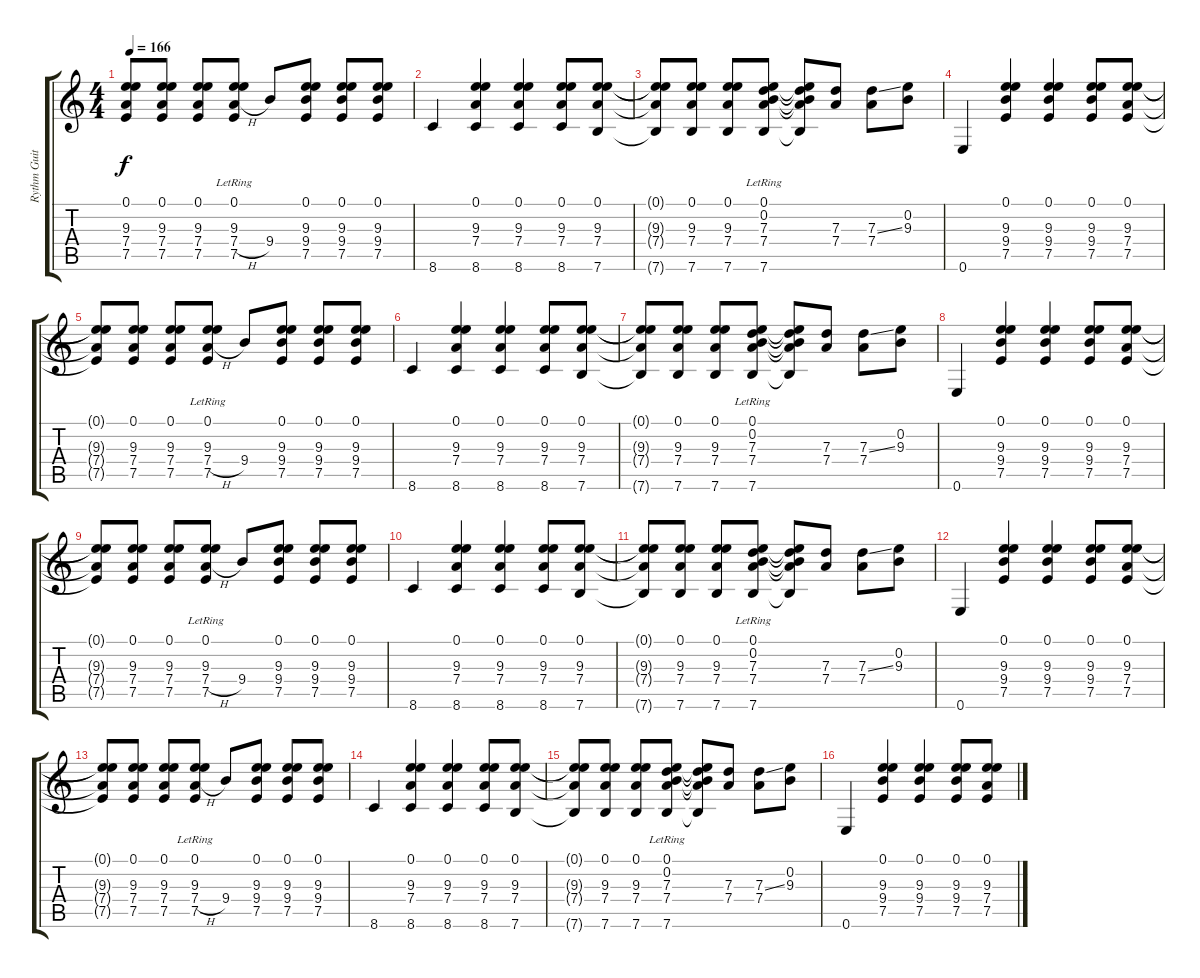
\track ("Rythm Guitar" "Rythm Guit") {instrument distortionguitar}
\staff {score tabs}
\tuning (E4 B3 G3 D3 A2 E2) {hide}
\ts (4 4)
\tempo 166
\clef g2
\ks c
(0.1{t} 9.3{t} 7.4{t} 7.5{t}).8{dy f} (0.1 9.3 7.4 7.5).8 (0.1 9.3 7.4 7.5).8 (0.1{lr} 9.3{lr} 7.4{h} 7.5{lr}).8 9.4.8 (0.1 9.3 9.4 7.5).8 (0.1 9.3 9.4 7.5).8 (0.1 9.3 9.4 7.5).8 |
8.6.4 (0.1 9.3 7.4 8.6).4 (0.1 9.3 7.4 8.6).4 (0.1 9.3 7.4 8.6).8 (0.1 9.3 7.4 7.6).8 |
(0.1{t} 9.3{t} 7.4{t} 7.6{t}).8 (0.1 9.3 7.4 7.6).8 (0.1 9.3 7.4 7.6).8 (0.1{lr} 0.2{lr} 7.3{lr} 7.4{lr} 7.6{lr}).8 (0.1{t} 0.2{t} 7.3{t} 7.4{t} 7.6{t}).8 (7.3 7.4).8 (7.3{ss} 7.4).8 (0.2 9.3).8 |
0.6.4 (0.1 9.3 9.4 7.5).4 (0.1 9.3 9.4 7.5).4 (0.1 9.3 9.4 7.5).8 (0.1 9.3 7.4 7.5).8 |
(0.1{t} 9.3{t} 7.4{t} 7.5{t}).8 (0.1 9.3 7.4 7.5).8 (0.1 9.3 7.4 7.5).8 (0.1{lr} 9.3{lr} 7.4{h} 7.5{lr}).8 9.4.8 (0.1 9.3 9.4 7.5).8 (0.1 9.3 9.4 7.5).8 (0.1 9.3 9.4 7.5).8 |
8.6.4 (0.1 9.3 7.4 8.6).4 (0.1 9.3 7.4 8.6).4 (0.1 9.3 7.4 8.6).8 (0.1 9.3 7.4 7.6).8 |
(0.1{t} 9.3{t} 7.4{t} 7.6{t}).8 (0.1 9.3 7.4 7.6).8 (0.1 9.3 7.4 7.6).8 (0.1{lr} 0.2{lr} 7.3{lr} 7.4{lr} 7.6{lr}).8 (0.1{t} 0.2{t} 7.3{t} 7.4{t} 7.6{t}).8 (7.3 7.4).8 (7.3{ss} 7.4).8 (0.2 9.3).8 |
0.6.4 (0.1 9.3 9.4 7.5).4 (0.1 9.3 9.4 7.5).4 (0.1 9.3 9.4 7.5).8 (0.1 9.3 7.4 7.5).8 |
(0.1{t} 9.3{t} 7.4{t} 7.5{t}).8 (0.1 9.3 7.4 7.5).8 (0.1 9.3 7.4 7.5).8 (0.1{lr} 9.3{lr} 7.4{h} 7.5{lr}).8 9.4.8 (0.1 9.3 9.4 7.5).8 (0.1 9.3 9.4 7.5).8 (0.1 9.3 9.4 7.5).8 |
8.6.4 (0.1 9.3 7.4 8.6).4 (0.1 9.3 7.4 8.6).4 (0.1 9.3 7.4 8.6).8 (0.1 9.3 7.4 7.6).8 |
(0.1{t} 9.3{t} 7.4{t} 7.6{t}).8 (0.1 9.3 7.4 7.6).8 (0.1 9.3 7.4 7.6).8 (0.1{lr} 0.2{lr} 7.3{lr} 7.4{lr} 7.6{lr}).8 (0.1{t} 0.2{t} 7.3{t} 7.4{t} 7.6{t}).8 (7.3 7.4).8 (7.3{ss} 7.4).8 (0.2 9.3).8 |
0.6.4 (0.1 9.3 9.4 7.5).4 (0.1 9.3 9.4 7.5).4 (0.1 9.3 9.4 7.5).8 (0.1 9.3 7.4 7.5).8 |
(0.1{t} 9.3{t} 7.4{t} 7.5{t}).8 (0.1 9.3 7.4 7.5).8 (0.1 9.3 7.4 7.5).8 (0.1{lr} 9.3{lr} 7.4{h} 7.5{lr}).8 9.4.8 (0.1 9.3 9.4 7.5).8 (0.1 9.3 9.4 7.5).8 (0.1 9.3 9.4 7.5).8 |
8.6.4 (0.1 9.3 7.4 8.6).4 (0.1 9.3 7.4 8.6).4 (0.1 9.3 7.4 8.6).8 (0.1 9.3 7.4 7.6).8 |
(0.1{t} 9.3{t} 7.4{t} 7.6{t}).8 (0.1 9.3 7.4 7.6).8 (0.1 9.3 7.4 7.6).8 (0.1{lr} 0.2{lr} 7.3{lr} 7.4{lr} 7.6{lr}).8 (0.1{t} 0.2{t} 7.3{t} 7.4{t} 7.6{t}).8 (7.3 7.4).8 (7.3{ss} 7.4).8 (0.2 9.3).8 |
0.6.4 (0.1 9.3 9.4 7.5).4 (0.1 9.3 9.4 7.5).4 (0.1 9.3 9.4 7.5).8 (0.1 9.3 7.4 7.5).8
